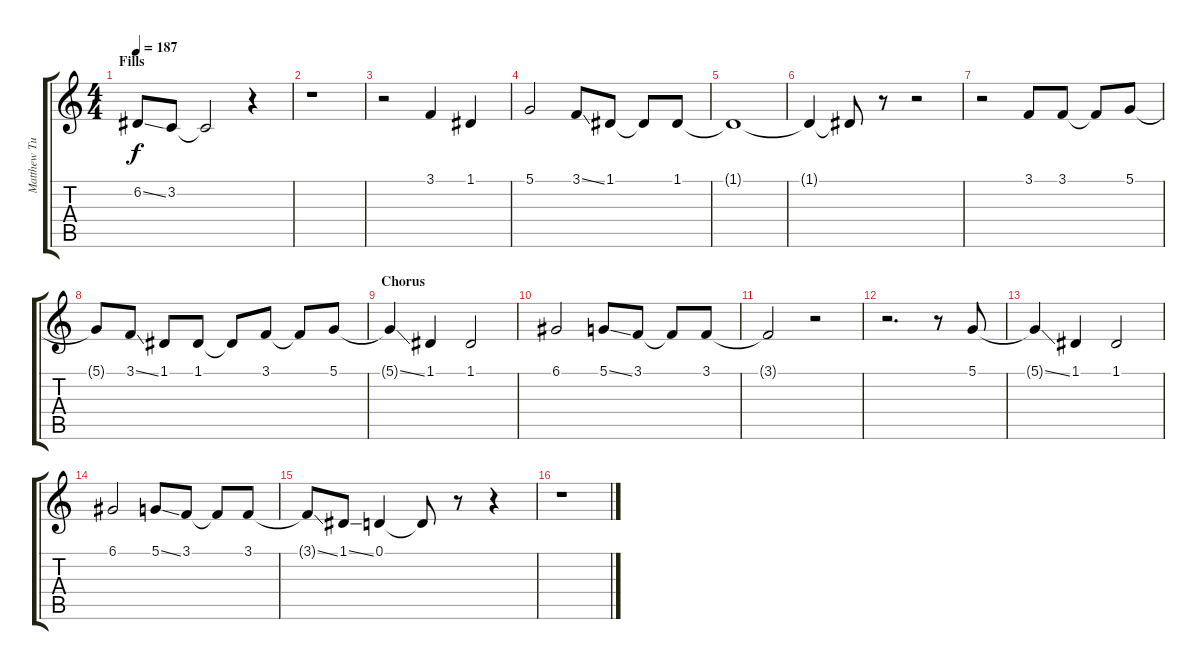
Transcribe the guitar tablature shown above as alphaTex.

\track ("Matthew Tuck - Vocals" "Matthew Tu") {instrument clarinet}
\staff {score tabs}
\tuning (D4 A3 F3 C3 G2 C2) {hide}
\ts (4 4)
\section ("" "Fills")
\tempo 187
\clef g2
\ks c
6.2{ss t}.8{dy f} 3.2.8 3.2{t}.2 r.4 |
r.1 |
r.2 3.1.4 1.1.4 |
5.1.2 3.1{ss}.8 1.1.8 1.1{t}.8 1.1.8 |
1.1{t}.1 |
1.1{t}.4 1.1{t}.8 r.8 r.2 |
r.2 3.1.8 3.1.8 3.1{t}.8 5.1.8 |
5.1{t}.8 3.1{ss}.8 1.1.8 1.1.8 1.1{t}.8 3.1.8 3.1{t}.8 5.1.8 |
\section ("" "Chorus")
5.1{ss t}.4 1.1.4 1.1.2 |
6.1.2 5.1{ss}.8 3.1.8 3.1{t}.8 3.1.8 |
3.1{t}.2 r.2 |
r.2{d} r.8 5.1.8 |
5.1{ss t}.4 1.1.4 1.1.2 |
6.1.2 5.1{ss}.8 3.1.8 3.1{t}.8 3.1.8 |
3.1{ss t}.8 1.1{ss}.8 0.1.4 0.1{t}.8 r.8 r.4 |
r.1
